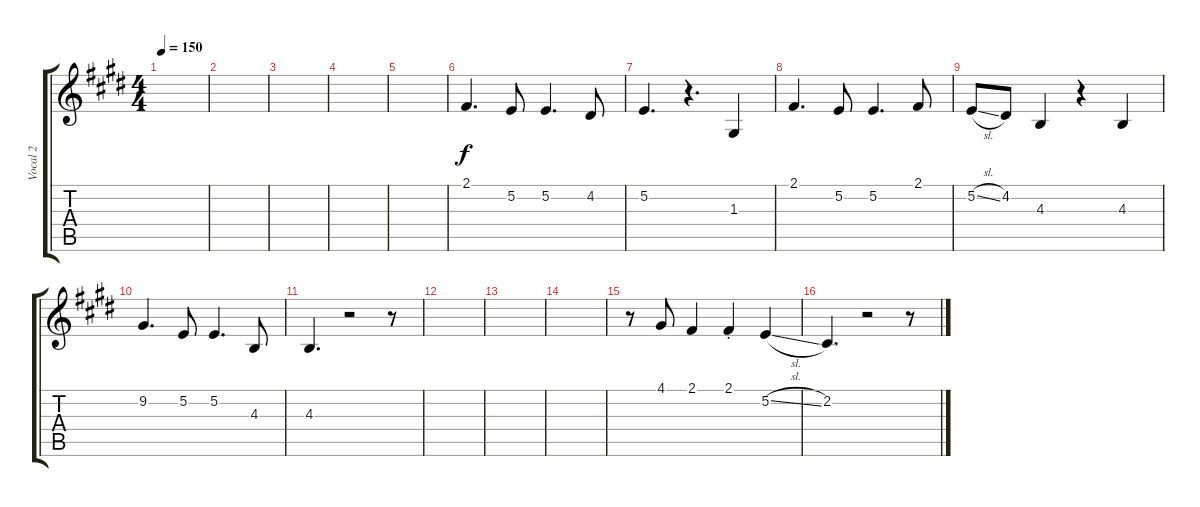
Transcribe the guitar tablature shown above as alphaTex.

\track ("Vocal 2" "Vocal 2") {instrument tenorsax}
\staff {score tabs}
\tuning (E4 B3 G3 D3 A2 E2) {hide}
\ts (4 4)
\tempo 150
\clef g2
\ks e
|
|
|
|
|
2.1.4{d} 5.2.8 5.2.4{d} 4.2.8 |
5.2.4{d} r.4{d} 1.3.4 |
2.1.4{d} 5.2.8 5.2.4{d} 2.1.8 |
5.2{sl}.8 4.2.8 4.3.4 r.4 4.3.4 |
9.2.4{d} 5.2.8 5.2.4{d} 4.3.8 |
4.3.4{d} r.2 r.8 |
|
|
|
r.8{balance 2} 4.1.8 2.1.4 2.1{st}.4 5.2{sl}.4 |
2.2.4{d} r.2 r.8
